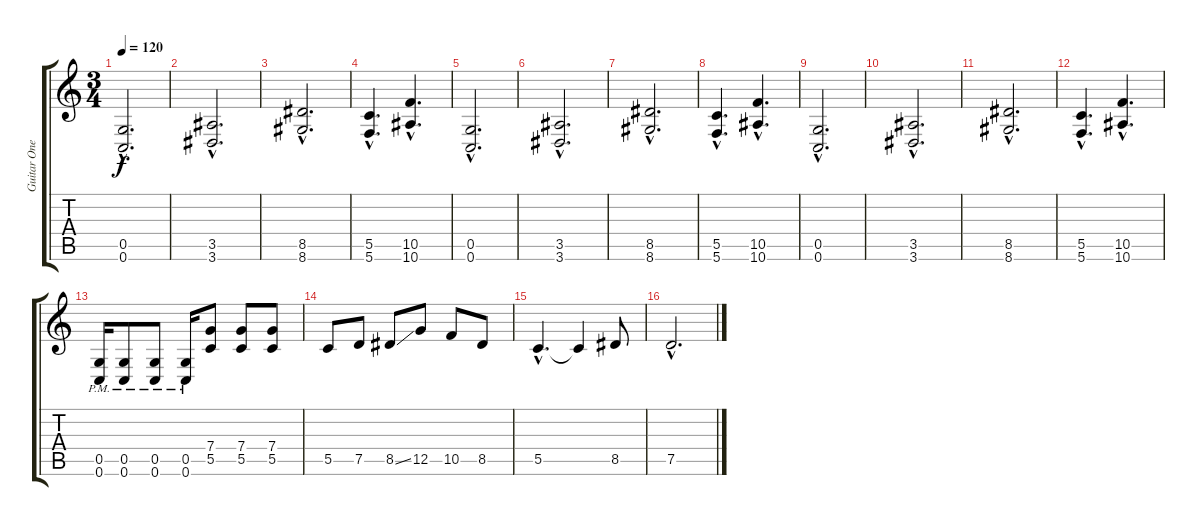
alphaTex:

\track ("Guitar One Left" "Guitar One") {instrument distortionguitar}
\staff {score tabs}
\tuning (D4 A3 F3 C3 G2 C2) {hide}
\ts (3 4)
\tempo 120
\clef g2
\ks c
(0.5{hac} 0.6{hac}).2{d dy f} |
(3.5{hac} 3.6{hac}).2{d} |
(8.5{hac} 8.6{hac}).2{d} |
(5.5{hac} 5.6{hac}).4{d} (10.5{hac} 10.6{hac}).4{d} |
(0.5{hac} 0.6{hac}).2{d} |
(3.5{hac} 3.6{hac}).2{d} |
(8.5{hac} 8.6{hac}).2{d} |
(5.5{hac} 5.6{hac}).4{d} (10.5{hac} 10.6{hac}).4{d} |
(0.5{hac} 0.6{hac}).2{d} |
(3.5{hac} 3.6{hac}).2{d} |
(8.5{hac} 8.6{hac}).2{d} |
(5.5{hac} 5.6{hac}).4{d} (10.5{hac} 10.6{hac}).4{d} |
(0.5{pm} 0.6{pm}).16 (0.5{pm} 0.6{pm}).8 (0.5{pm} 0.6{pm}).8 (0.5{pm} 0.6{pm}).16 (7.4 5.5).8 (7.4 5.5).8 (7.4 5.5).8 |
5.5.8 7.5.8 8.5{ss}.8 12.5.8 10.5.8 8.5.8 |
5.5{hac}.4{d} 5.5{t}.4 8.5.8 |
7.5{hac}.2{d}
